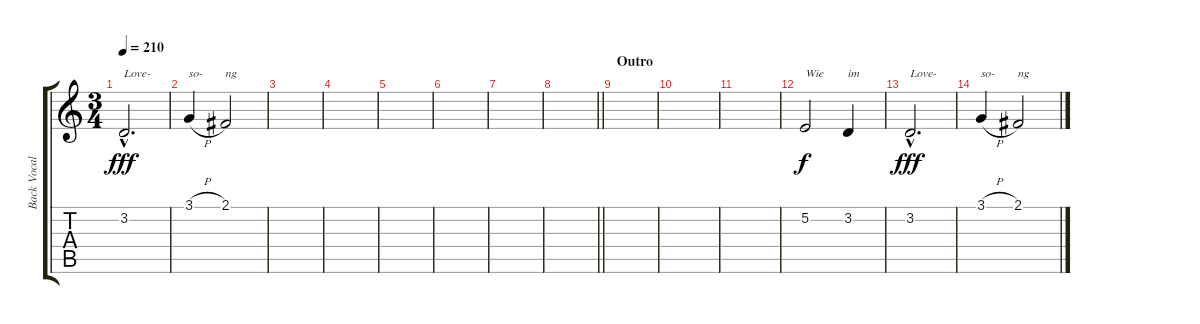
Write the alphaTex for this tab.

\track ("Back Vocals" "Back Vocal") {instrument lead3calliope}
\staff {score tabs}
\tuning (E4 B3 G3 D3 A2 E2) {hide}
\ts (3 4)
\tempo 210
\clef g2
\ks c
3.2{hac}.2{d txt "Love-" dy fff} |
3.1{h}.4{txt "so-"} 2.1.2{txt "ng"} |
|
|
|
|
|
\barLineRight lightlight
|
\section ("" "Outro")
|
|
|
5.2.2{txt "Wie" dy f} 3.2.4{txt "im"} |
3.2{hac}.2{d txt "Love-" dy fff} |
3.1{h}.4{txt "so-"} 2.1.2{txt "ng"}
